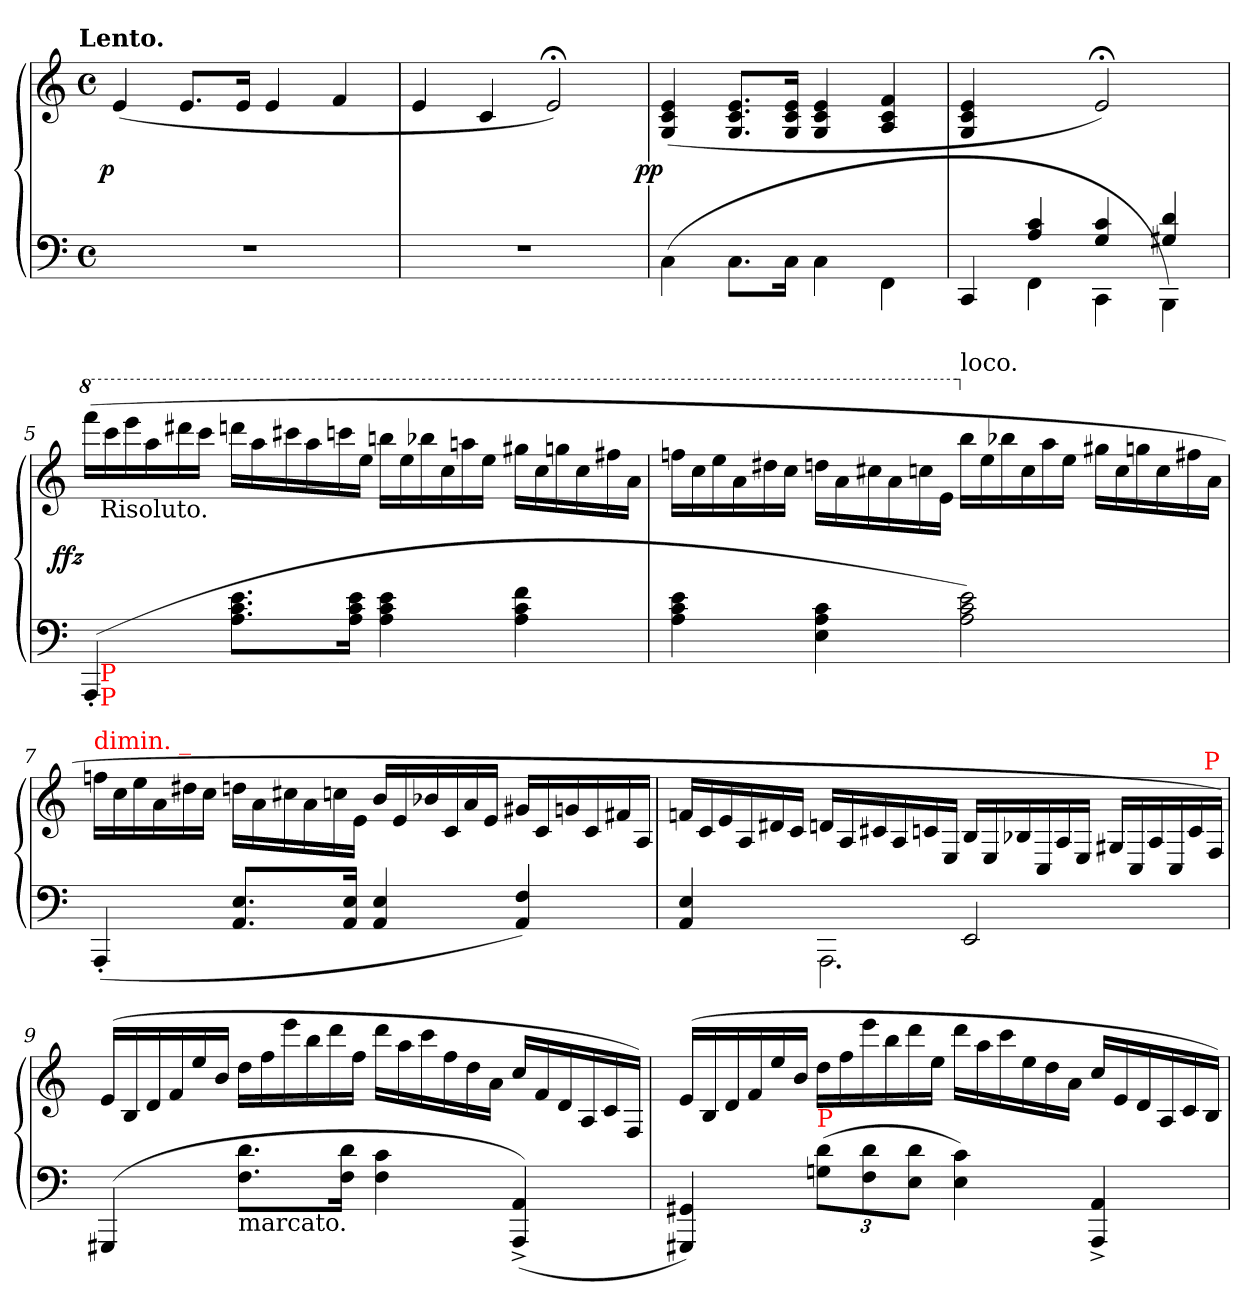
**kern	**kern	**dynam
*part1	*part1	*part1
*staff2	*staff1	*staff1/2
*clefF4	*clefG2	*
*k[]	*k[]	*
*a:	*a:	*
!!LO:TX:omd:t=Lento.
*M4/4	*M4/4	*
*met(c)	*met(c)	*
*MM138	*MM138	*
=1	=1	=1
!	!	!LO:DY:rj
1r	(<4e	p
.	8.eL	.
.	16eJk	.
.	4e	.
.	4f	.
=2	=2	=2
1r	4e	.
.	4c	.
.	2e;<)	.
=3	=3	=3
!	!	!LO:DY:rj
(<4C\	(>4e/ 4c/ 4G/	pp
8.C\L	8.e/ 8.c/ 8.G/L	.
16C\Jk	16e/ 16c/ 16G/Jk	.
4C\	4e/ 4c/ 4G/	.
4FF\	4f/ 4c/ 4A/	.
=4	=4	=4
*^	*	*
4ryy	4CC	4e/ 4c/ 4G/	.
4c 4A	4FF	4ryy	.
4c 4G	4CC	2e;<)	.
4d 4G#X	4BBB)	.	.
=5	=5	=5	=5
*	*	*8va	*
*	*	*Xtuplet	*
!	!	!	!LO:DY:n=1:rj
(>4AAA'<	24ryy	(>24ffffLL	f fz
!	!	!LO:TX:b:t=Risoluto.	!
!	!LO:TX:b:color=red:t=P	!	!
!	!LO:TX:b:color=red:t=P	!	!
.	3%2ryy	24cccc	.
.	.	24eeee	.
.	.	24aaa	.
.	.	24dddd#X	.
.	.	24ccccJJ	.
8.e 8.c 8.AL	.	24ddddnLL	.
.	.	24aaa	.
.	.	24cccc#X	.
.	.	24aaa	.
.	.	24ccccn	.
16e 16c 16AJk	.	.	.
.	.	24eeeJJ	.
4e 4c 4A	.	24bbbnLL	.
.	.	24eee	.
.	.	24bbb-X	.
.	.	24ccc	.
.	.	24aaan	.
.	6..ryy	24eeeJJ	.
4f 4c 4A	.	24ggg#XLL	.
.	.	24ccc	.
.	.	24gggn	.
.	.	24ccc	.
.	.	24fff#X	.
.	.	24aaJJ	.
*v	*v	*	*
=6	=6	=6
4e 4c 4A	24fffnLL	.
.	24ccc	.
.	24eee	.
.	24aa	.
.	24ddd#X	.
.	24cccJJ	.
4c 4A 4E	24dddn\LL	.
.	24aa\	.
.	24ccc#X\	.
.	24aa\	.
.	24cccn\	.
.	24ee\JJ	.
*	*X8va	*
!	!LO:TX:a:t=loco.	!
2e 2c 2A)	24bbLL	.
.	24ee	.
.	24bb-X	.
.	24cc	.
.	24aa	.
.	24eeJJ	.
.	24gg#XLL	.
.	24cc	.
.	24ggn	.
.	24cc	.
.	24ff#X	.
.	24aJJ	.
=7	=7	=7
!	!LO:TX:a:color=red:t=dimin. _	!
(>4AAA'>	24ffnLL	.
.	24cc	.
.	24ee	.
.	24a	.
.	24dd#X	.
.	24ccJJ	.
8.E 8.AAL	24ddn\LL	.
.	24a\	.
.	24cc#X\	.
.	24a\	.
.	24ccn\	.
16E 16AAJk	.	.
.	24e\JJ	.
4E 4AA	24bLL	.
.	24e	.
.	24b-X	.
.	24c	.
.	24a	.
.	24eJJ	.
4F 4AA)	24g#XLL	.
.	24c	.
.	24gn	.
.	24c	.
.	24f#X	.
.	24AJJ	.
=8	=8	=8
*^	*	*
4E 4AA	4ryy	24fnLL	.
.	.	24c	.
.	.	24e	.
.	.	24A	.
.	.	24d#X	.
.	.	24cJJ	.
4ryy	2.AAA)	24dnLL	.
.	.	24A	.
.	.	24c#X	.
.	.	24A	.
.	.	24cn	.
.	.	24E/JJ	.
(>2EE	.	24B/LL	.
.	.	24E/	.
.	.	24B-X	.
.	.	24C/	.
.	.	24A/	.
.	.	24E/JJ	.
.	.	24G#XLL	.
.	.	24C/	.
.	.	24A/	.
.	.	24C/	.
.	.	24c/	.
!	!	!LO:TX:a:color=red:t=P	!
.	.	24F/JJ)	.
*v	*v	*	*
=9	=9	=9
(>4GGG#X	(>24eLL	.
.	24B	.
.	24d	.
.	24f	.
.	24ee	.
.	24bJJ	.
!LO:TX:b:t=marcato.	!	!
8.d 8.FL	24ddLL	.
.	24ff	.
.	24eee	.
.	24bb	.
.	24ddd	.
16d 16FJk	.	.
.	24ffJJ	.
4c 4F	24dddLL	.
.	24aa	.
.	24ccc	.
.	24ff	.
.	24dd	.
.	24aJJ	.
(<4AA^> 4AAA^>)	24ccLL	.
.	24f	.
.	24d	.
.	24A/	.
.	24c/	.
.	24F/JJ)	.
=10	=10	=10
4GG#X 4GGG#X)	(>24eLL	.
.	24B	.
.	24d	.
.	24f	.
.	24ee	.
.	24bJJ	.
*Xbrackettup	*	*
!LO:TX:a:color=red:t=P	!	!
(>12d 12GnL	24ddLL	.
.	24ff	.
12d 12F	24eee	.
.	24bb	.
12d 12EJ	24ddd	.
.	24eeJJ	.
4c 4E)	24dddLL	.
.	24aa	.
.	24ccc	.
.	24ee	.
.	24dd	.
.	24aJJ	.
4AA^> 4AAA^>	24ccLL	.
.	24e	.
.	24d	.
.	24A/	.
.	24c/	.
.	24B/JJ)	.
=	=	=
*-	*-	*-
